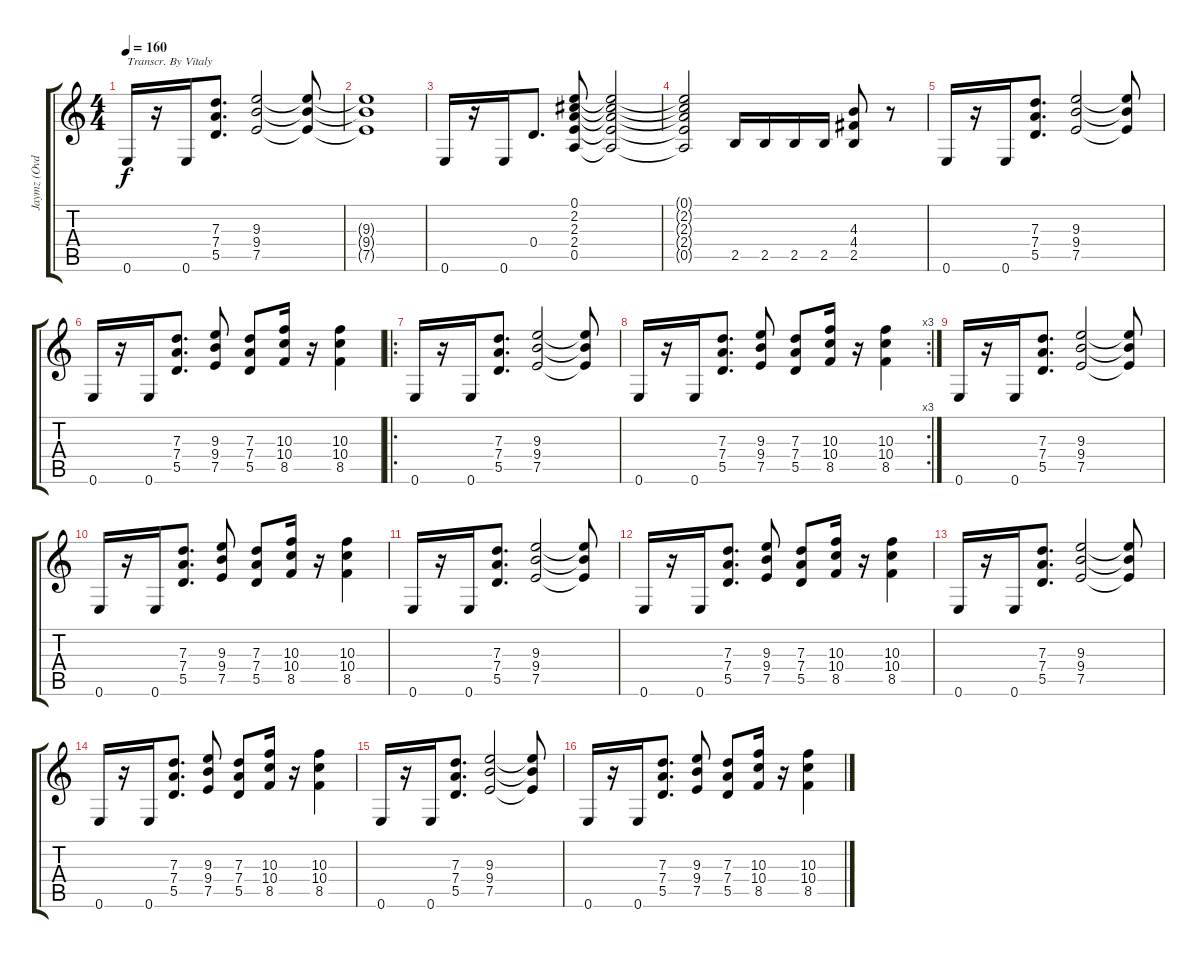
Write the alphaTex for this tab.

\track ("Jaymz (Ovd Gtr)" "Jaymz (Ovd") {instrument distortionguitar}
\staff {score tabs}
\tuning (E4 B3 G3 D3 A2 E2) {hide}
\ts (4 4)
\tempo 160
\clef g2
\ks c
0.6.16{txt "Transcr. By Vitaly" dy f instrument distortionguitar} r.16 0.6.16 (7.3 7.4 5.5).8{d} (9.3 9.4 7.5).2 (9.3{t} 9.4{t} 7.5{t}).8 |
(9.3{t} 9.4{t} 7.5{t}).1 |
0.6.16 r.16 0.6.16 0.4.8{d} (0.1 2.2 2.3 2.4 0.5).8 (0.1{t} 2.2{t} 2.3{t} 2.4{t} 0.5{t}).2 |
(0.1{t} 2.2{t} 2.3{t} 2.4{t} 0.5{t}).2 2.5.16 2.5.16 2.5.16 2.5.16 (4.3 4.4 2.5).8 r.8 |
0.6.16 r.16 0.6.16 (7.3 7.4 5.5).8{d} (9.3 9.4 7.5).2 (9.3{t} 9.4{t} 7.5{t}).8 |
0.6.16 r.16 0.6.16 (7.3 7.4 5.5).8{d} (9.3 9.4 7.5).8 (7.3 7.4 5.5).8 (10.3 10.4 8.5).16 r.16 (10.3 10.4 8.5).4 |
\ro
0.6.16 r.16 0.6.16 (7.3 7.4 5.5).8{d} (9.3 9.4 7.5).2 (9.3{t} 9.4{t} 7.5{t}).8 |
\rc 3
0.6.16 r.16 0.6.16 (7.3 7.4 5.5).8{d} (9.3 9.4 7.5).8 (7.3 7.4 5.5).8 (10.3 10.4 8.5).16 r.16 (10.3 10.4 8.5).4 |
0.6.16 r.16 0.6.16 (7.3 7.4 5.5).8{d} (9.3 9.4 7.5).2 (9.3{t} 9.4{t} 7.5{t}).8 |
0.6.16 r.16 0.6.16 (7.3 7.4 5.5).8{d} (9.3 9.4 7.5).8 (7.3 7.4 5.5).8 (10.3 10.4 8.5).16 r.16 (10.3 10.4 8.5).4 |
0.6.16 r.16 0.6.16 (7.3 7.4 5.5).8{d} (9.3 9.4 7.5).2 (9.3{t} 9.4{t} 7.5{t}).8 |
0.6.16 r.16 0.6.16 (7.3 7.4 5.5).8{d} (9.3 9.4 7.5).8 (7.3 7.4 5.5).8 (10.3 10.4 8.5).16 r.16 (10.3 10.4 8.5).4 |
0.6.16 r.16 0.6.16 (7.3 7.4 5.5).8{d} (9.3 9.4 7.5).2 (9.3{t} 9.4{t} 7.5{t}).8 |
0.6.16 r.16 0.6.16 (7.3 7.4 5.5).8{d} (9.3 9.4 7.5).8 (7.3 7.4 5.5).8 (10.3 10.4 8.5).16 r.16 (10.3 10.4 8.5).4 |
0.6.16 r.16 0.6.16 (7.3 7.4 5.5).8{d} (9.3 9.4 7.5).2 (9.3{t} 9.4{t} 7.5{t}).8 |
0.6.16 r.16 0.6.16 (7.3 7.4 5.5).8{d} (9.3 9.4 7.5).8 (7.3 7.4 5.5).8 (10.3 10.4 8.5).16 r.16 (10.3 10.4 8.5).4
